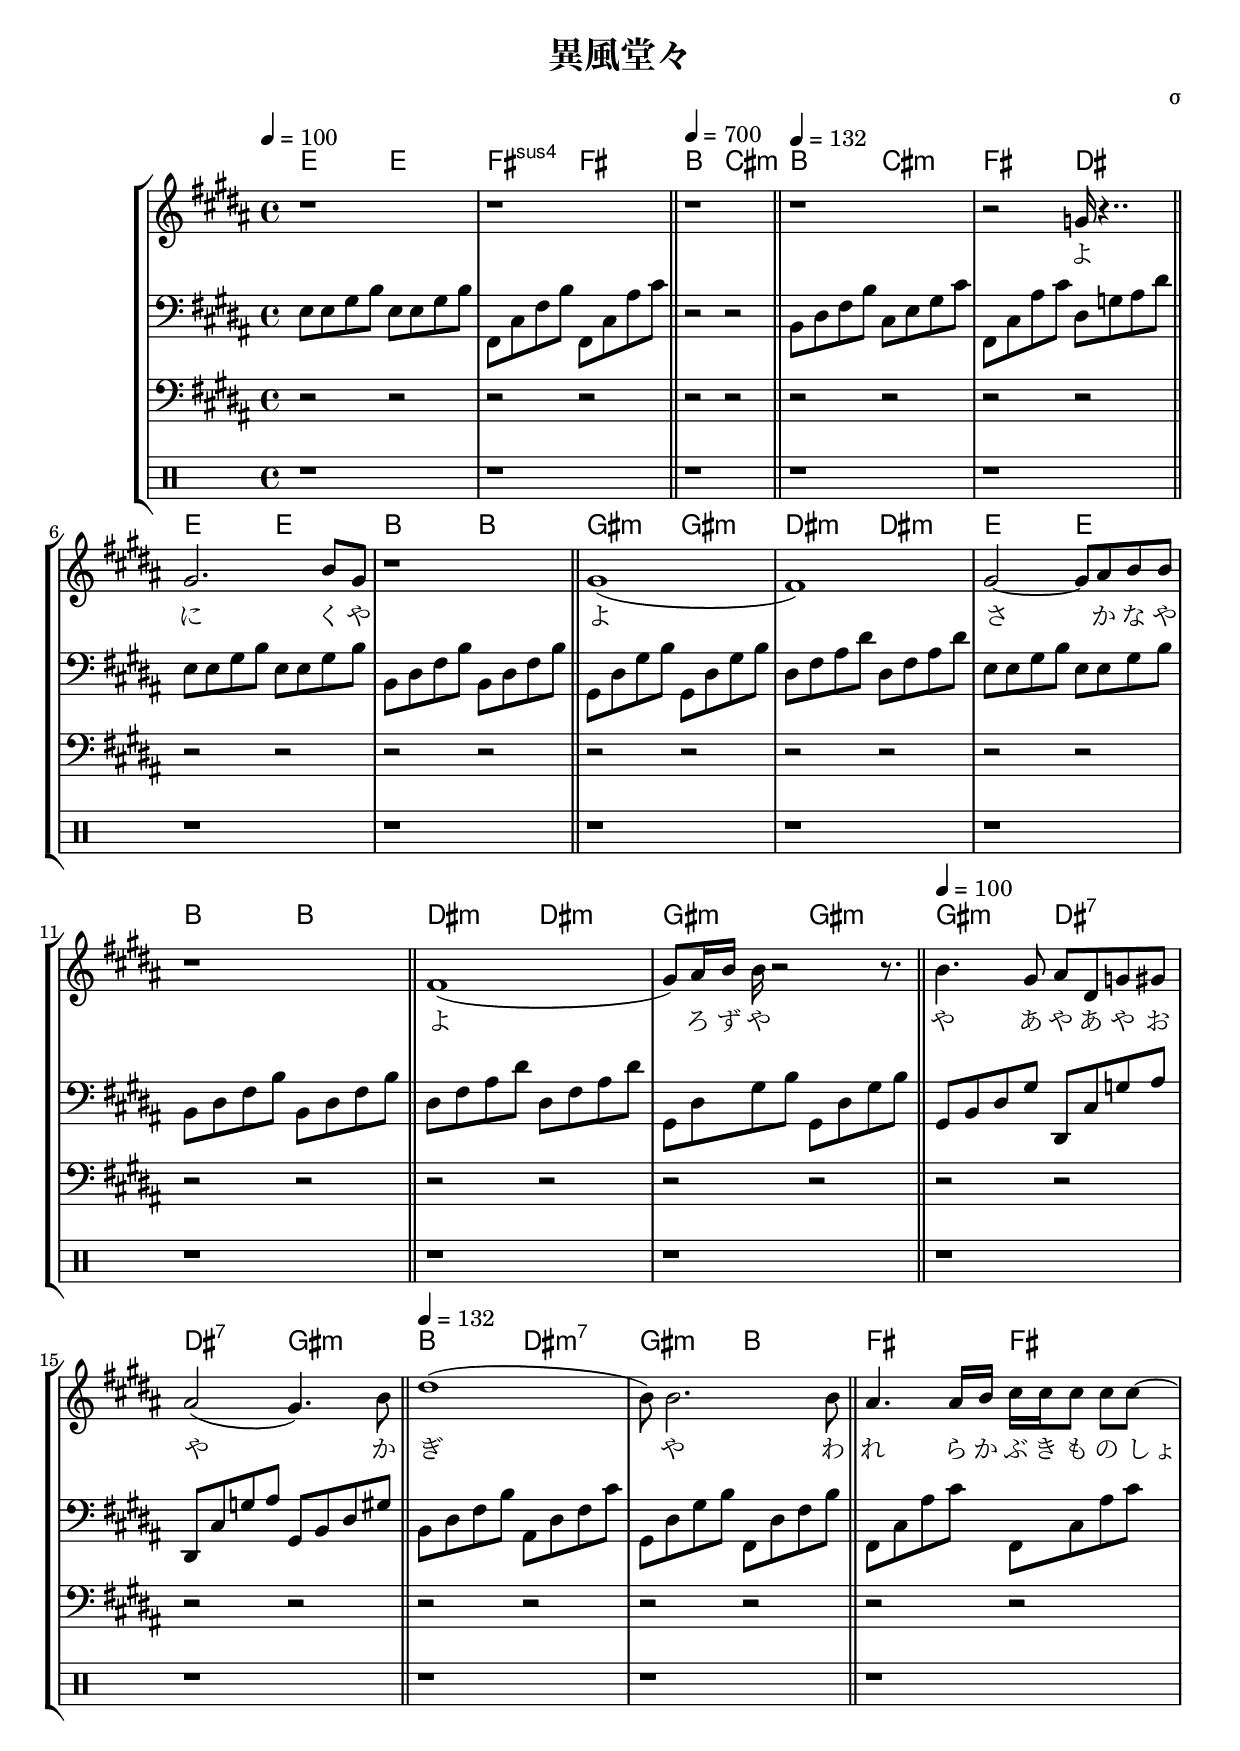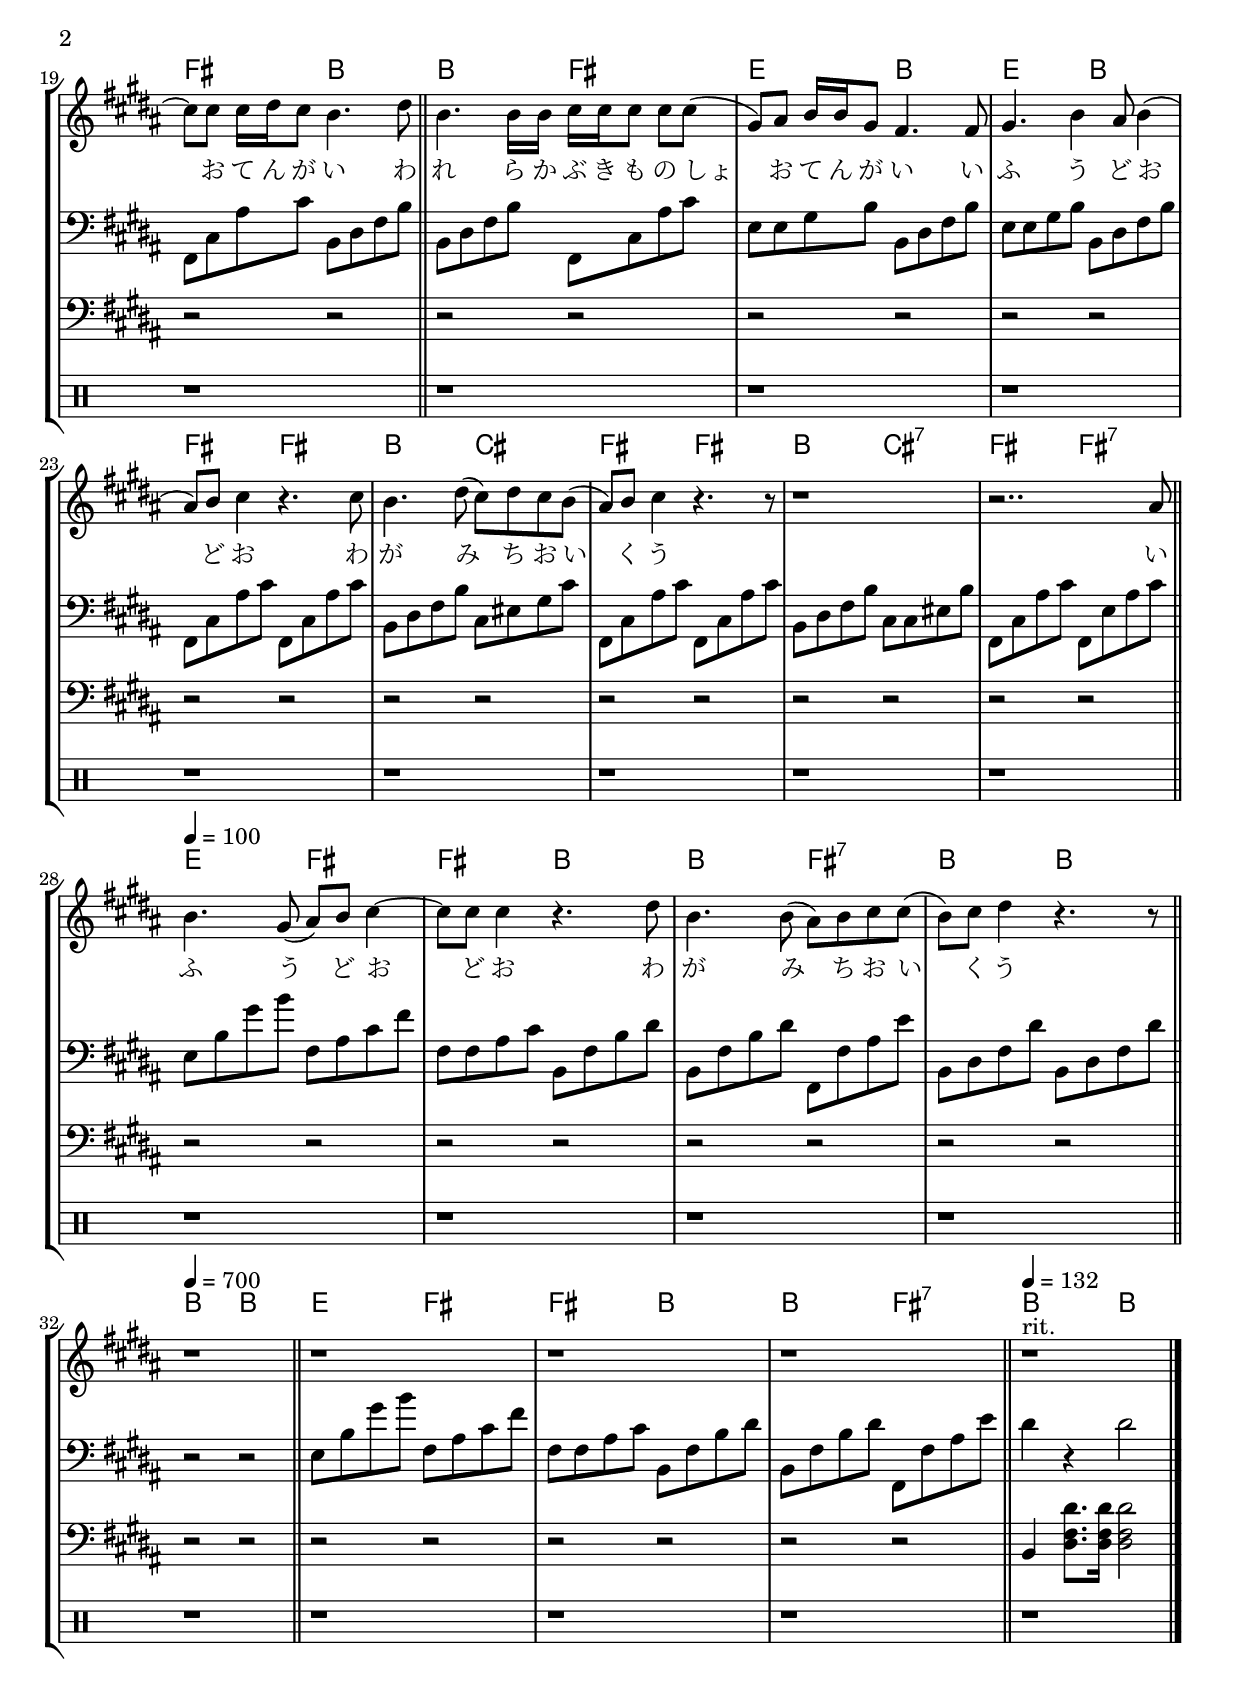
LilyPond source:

\version "2.12.1"

\header {
	title = \markup {異風堂々}
	composer = \markup \center-column {σ}
}

harmony = \chordmode {
	e2 e fis:sus4 fis 

	b cis:m 

	b cis:m fis dis 

	e e b b 

	gis:m gis:m dis:m dis:m e e b b 

	dis:m dis:m gis:m gis:m 

	gis:m dis:7 dis:7 gis:m 

	b dis:min7 gis:m b 

	fis fis fis b 

	b fis e b e b fis fis b cis fis fis b cis:7 fis fis:7 

	e fis fis b b fis:7 b b 

	b b 

	e fis fis b b fis:7 

	b b 
}

melody = {
	\key b \major
	\tempo 4 = 100
	r1 | r1   
	\tempo 4 = 700
	r1   
	\set Staff.midiInstrument = #"mmi0.48"
		\tempo 4 = 132
r1
r2 g'16  r4..
	\set Staff.midiInstrument = #"mmi0.52"
	gis'2.  b'8  gis'8 
	r1
	\set Staff.midiInstrument = #"mmi0.34"
	gis'1 
	(fis'1) 
	gis'2~gis'8  ais'8  b'8  b'8 
	r1
	\set Staff.midiInstrument = #"fss0.5"
	fis'1 
	(gis'8)  ais'16  b'16  b'16  r2 r8.
	\set Staff.midiInstrument = #"fss0.23"
		\tempo 4 = 100
b'4.  gis'8  ais'8  dis'8  g'8  gis'8 
	ais'2  (gis'4.)  	\set Staff.midiInstrument = #"mmi0.38"
	b'8 
		\tempo 4 = 132
dis''1 
	(b'8)  b'2.  	\set Staff.midiInstrument = #"Shamisen"
	b'8 
	ais'4.  ais'16  b'16  cis''16  cis''16  cis''8  cis''8  cis''8~ 
	cis''8  cis''8  cis''16  dis''16  cis''8  b'4.  	\set Staff.midiInstrument = #"mmi0.48"
	dis''8 
	b'4.  b'16  b'16  cis''16  cis''16  cis''8  cis''8  cis''8 
	(gis'8)  ais'8  b'16  b'16  gis'8  fis'4.  fis'8 
	gis'4.  b'4  ais'8  b'4 
	(ais'8)  b'8  cis''4  r4.  cis''8 
	b'4.  dis''8  (cis''8)  dis''8  cis''8  b'8 
	(ais'8)  b'8  cis''4  r4.  	r8 r1 r2.. 	\set Staff.midiInstrument = #"Shamisen"
	ais'8 
		\tempo 4 = 100
b'4.  gis'8  (ais'8)  b'8  cis''4~ 
	cis''8  cis''8  cis''4  r4.  dis''8 
	b'4.  b'8  (ais'8)  b'8  cis''8  cis''8 
	(b'8)  cis''8  dis''4  r4.  	r8 	\tempo 4 = 700
	r1   
	r1 | r1 | r1   
	\tempo 4 = 132
	r1^"rit." \bar "|."
}

words = \lyricmode {
	
	
	よ  
	に  く  や  
	よ  さ  か  な  や  
	よ  ろ  ず  や  
	や  あ  や  あ  や  お  や  
	か  ぎ  や  
	わ  れ  ら  か  ぶ  き  も  の  しょ  お  て  ん  が  い  
	わ  れ  ら  か  ぶ  き  も  の  しょ  お  て  ん  が  い  い  ふ  う  ど  お  ど  お  わ  が  み  ち  お  い  く  う  
	い  ふ  う  ど  お  ど  お  わ  が  み  ち  お  い  く  う  
	
	
	
}

tempochange = {
	\tempo 4 = 100
	r1 | r1 \bar "||"
	\tempo 4 = 700
	r1 \bar "||"
	\tempo 4 = 132
	r1 | r1 \bar "||"
	\tempo 4 = 132
	r1 | r1 \bar "||"
	\tempo 4 = 132
	r1 | r1 | r1 | r1 \bar "||"
	\tempo 4 = 132
	r1 | r1 \bar "||"
	\tempo 4 = 100
	r1 | r1 \bar "||"
	\tempo 4 = 132
	r1 | r1 \bar "||"
	\tempo 4 = 132
	r1 | r1 \bar "||"
	\tempo 4 = 132
	r1 | r1 | r1 | r1 | r1 | r1 | r1 | r1 \bar "||"
	\tempo 4 = 100
	r1 | r1 | r1 | r1 \bar "||"
	\tempo 4 = 700
	r1 \bar "||"
	\tempo 4 = 700
	r1 | r1 | r1 \bar "||"
	\tempo 4 = 132
	\tempo 4 = 99 r2 \tempo 4 = 88 r2 \bar "|."
}

mainacc = {
	\clef bass
	\set Staff.midiInstrument = #"Shamisen"
	\key b \major
	\tempo 4 = 100
	e8 e8 gis8 b8
	e8 e8 gis8 b8
	fis,8 cis8 fis8 b8
	fis,8 cis8 ais8 cis'8
	\bar "||"

	\set Staff.midiInstrument = #"Acoustic grand"
	\tempo 4 = 700
	r2
	r2
	\bar "||"

	\set Staff.midiInstrument = #"Shamisen"
	\tempo 4 = 132
	b,8 dis8 fis8 b8
	cis8 e8 gis8 cis'8
	fis,8 cis8 ais8 cis'8
	dis8 g8 ais8 dis'8
	\bar "||"

	\set Staff.midiInstrument = #"Shamisen"
	e8 e8 gis8 b8
	e8 e8 gis8 b8
	b,8 dis8 fis8 b8
	b,8 dis8 fis8 b8
	\bar "||"

	\set Staff.midiInstrument = #"Shamisen"
	gis,8 dis8 gis8 b8
	gis,8 dis8 gis8 b8
	dis8 fis8 ais8 dis'8
	dis8 fis8 ais8 dis'8
	e8 e8 gis8 b8
	e8 e8 gis8 b8
	b,8 dis8 fis8 b8
	b,8 dis8 fis8 b8
	\bar "||"

	\set Staff.midiInstrument = #"Shamisen"
	dis8 fis8 ais8 dis'8
	dis8 fis8 ais8 dis'8
	gis,8 dis8 gis8 b8
	gis,8 dis8 gis8 b8
	\bar "||"

	\set Staff.midiInstrument = #"Shamisen"
	\tempo 4 = 100
	gis,8 b,8 dis8 gis8
	dis,8 cis8 g8 ais8
	dis,8 cis8 g8 ais8
	gis,8 b,8 dis8 gis8
	\bar "||"

	\set Staff.midiInstrument = #"Shamisen"
	\tempo 4 = 132
	b,8 dis8 fis8 b8
	ais,8 dis8 fis8 cis'8
	gis,8 dis8 gis8 b8
	fis,8 dis8 fis8 b8
	\bar "||"

	\set Staff.midiInstrument = #"Shamisen"
	fis,8 cis8 ais8 cis'8
	fis,8 cis8 ais8 cis'8
	fis,8 cis8 ais8 cis'8
	b,8 dis8 fis8 b8
	\bar "||"

	\set Staff.midiInstrument = #"Shamisen"
	b,8 dis8 fis8 b8
	fis,8 cis8 ais8 cis'8
	e8 e8 gis8 b8
	b,8 dis8 fis8 b8
	e8 e8 gis8 b8
	b,8 dis8 fis8 b8
	fis,8 cis8 ais8 cis'8
	fis,8 cis8 ais8 cis'8
	b,8 dis8 fis8 b8
	cis8 eis8 gis8 cis'8
	fis,8 cis8 ais8 cis'8
	fis,8 cis8 ais8 cis'8
	b,8 dis8 fis8 b8
	cis8 cis8 eis8 b8
	fis,8 cis8 ais8 cis'8
	fis,8 e8 ais8 cis'8
	\bar "||"

	\set Staff.midiInstrument = #"Shamisen"
	\tempo 4 = 100
	e8 b8 gis'8 b'8
	fis8 ais8 cis'8 fis'8
	fis8 fis8 ais8 cis'8
	b,8 fis8 b8 dis'8
	b,8 fis8 b8 dis'8
	fis,8 fis8 ais8 e'8
	b,8 dis8 fis8 dis'8
	b,8 dis8 fis8 dis'8
	\bar "||"

	\set Staff.midiInstrument = #"Acoustic grand"
	\tempo 4 = 700
	r2
	r2
	\bar "||"

	\set Staff.midiInstrument = #"Koto"
	e8 b8 gis'8 b'8
	fis8 ais8 cis'8 fis'8
	fis8 fis8 ais8 cis'8
	b,8 fis8 b8 dis'8
	b,8 fis8 b8 dis'8
	fis,8 fis8 ais8 e'8
	\bar "||"

	\set Staff.midiInstrument = #"Shamisen"
	\tempo 4 = 132
	dis'4 r4
	dis'2
	\bar "|."
}

subacc = {
	\clef bass
	\set Staff.midiInstrument = #"Acoustic grand"
	\key b \major
	\tempo 4 = 100
	r2
	r2
	r2
	r2
	\bar "||"

	\set Staff.midiInstrument = #"Acoustic grand"
	\tempo 4 = 700
	r2
	r2
	\bar "||"

	\set Staff.midiInstrument = #"Acoustic grand"
	\tempo 4 = 132
	r2
	r2
	r2
	r2
	\bar "||"

	\set Staff.midiInstrument = #"Acoustic grand"
	r2
	r2
	r2
	r2
	\bar "||"

	\set Staff.midiInstrument = #"Acoustic grand"
	r2
	r2
	r2
	r2
	r2
	r2
	r2
	r2
	\bar "||"

	\set Staff.midiInstrument = #"Acoustic grand"
	r2
	r2
	r2
	r2
	\bar "||"

	\set Staff.midiInstrument = #"Acoustic grand"
	\tempo 4 = 100
	r2
	r2
	r2
	r2
	\bar "||"

	\set Staff.midiInstrument = #"Acoustic grand"
	\tempo 4 = 132
	r2
	r2
	r2
	r2
	\bar "||"

	\set Staff.midiInstrument = #"Acoustic grand"
	r2
	r2
	r2
	r2
	\bar "||"

	\set Staff.midiInstrument = #"Acoustic grand"
	r2
	r2
	r2
	r2
	r2
	r2
	r2
	r2
	r2
	r2
	r2
	r2
	r2
	r2
	r2
	r2
	\bar "||"

	\set Staff.midiInstrument = #"Acoustic grand"
	\tempo 4 = 100
	r2
	r2
	r2
	r2
	r2
	r2
	r2
	r2
	\bar "||"

	\set Staff.midiInstrument = #"Acoustic grand"
	\tempo 4 = 700
	r2
	r2
	\bar "||"

	\set Staff.midiInstrument = #"Acoustic grand"
	r2
	r2
	r2
	r2
	r2
	r2
	\bar "||"

	\set Staff.midiInstrument = #"Shamisen"
	\tempo 4 = 132
	b,4 <dis fis dis'>8. <dis fis dis'>16
	<dis fis dis'>2
	\bar "|."
}

percA = {
	\drummode {
	r1 |r1 \bar "||"
	r1 \bar "||"
	r1 |r1 \bar "||"
	r1 |r1 \bar "||"
	r1 |r1 |r1 |r1 \bar "||"
	r1 |r1 \bar "||"
	r1 |r1 \bar "||"
	r1 |r1 \bar "||"
	r1 |r1 \bar "||"
	r1 |r1 |r1 |r1 |r1 |r1 |r1 |r1 \bar "||"
	r1 |r1 |r1 |r1 \bar "||"
	r1 \bar "||"
	r1 |r1 |r1 \bar "||"
	r1 \bar "|."
	}
}

percB = {
	\drummode {
	r1 |r1 \bar "||"
	r1 \bar "||"
	r1 |r1 \bar "||"
	r1 |r1 \bar "||"
	r1 |r1 |r1 |r1 \bar "||"
	r1 |r1 \bar "||"
	r1 |r1 \bar "||"
	r1 |r1 \bar "||"
	r1 |r1 \bar "||"
	r1 |r1 |r1 |r1 |r1 |r1 |r1 |r1 \bar "||"
	r1 |r1 |r1 |r1 \bar "||"
	r1 \bar "||"
	r1 |r1 |r1 \bar "||"
	r1 \bar "|."
	}
}

percC = {
	\drummode {
	r1 |r1 \bar "||"
	r1 \bar "||"
	r1 |r1 \bar "||"
	r1 |r1 \bar "||"
	r1 |r1 |r1 |r1 \bar "||"
	r1 |r1 \bar "||"
	r1 |r1 \bar "||"
	r1 |r1 \bar "||"
	r1 |r1 \bar "||"
	r1 |r1 |r1 |r1 |r1 |r1 |r1 |r1 \bar "||"
	r1 |r1 |r1 |r1 \bar "||"
	r1 \bar "||"
	r1 |r1 |r1 \bar "||"
	r1 \bar "|."
	}
}

percD = {
	\drummode {
	r1 |r1 \bar "||"
	r1 \bar "||"
	r1 |r1 \bar "||"
	r1 |r1 \bar "||"
	r1 |r1 |r1 |r1 \bar "||"
	r1 |r1 \bar "||"
	r1 |r1 \bar "||"
	r1 |r1 \bar "||"
	r1 |r1 \bar "||"
	r1 |r1 |r1 |r1 |r1 |r1 |r1 |r1 \bar "||"
	r1 |r1 |r1 |r1 \bar "||"
	r1 \bar "||"
	r1 |r1 |r1 \bar "||"
	r1 \bar "|."
	}
}

percE = {
	\drummode {
	r1 |r1 \bar "||"
	r1 \bar "||"
	r1 |r1 \bar "||"
	r1 |r1 \bar "||"
	r1 |r1 |r1 |r1 \bar "||"
	r1 |r1 \bar "||"
	r1 |r1 \bar "||"
	r1 |r1 \bar "||"
	r1 |r1 \bar "||"
	r1 |r1 |r1 |r1 |r1 |r1 |r1 |r1 \bar "||"
	r1 |r1 |r1 |r1 \bar "||"
	r1 \bar "||"
	r1 |r1 |r1 \bar "||"
	r1 \bar "|."
	}
}

\score {
	<<
		\new StaffGroup <<
			\new ChordNames {\harmony}
			\new Voice = "melody" {\melody}
			\new Lyrics \lyricsto "melody" \words
			\new Staff = "mainacc" {\mainacc}
			\new Staff = "subacc" {\subacc}
			\new DrumStaff <<
				\new DrumVoice {\percA}
				\new DrumVoice {\percB}
				\new DrumVoice {\percC}
				\new DrumVoice {\percD}
				\new DrumVoice {\percE}
			>>
		>>
	>>
	\layout { }
}
